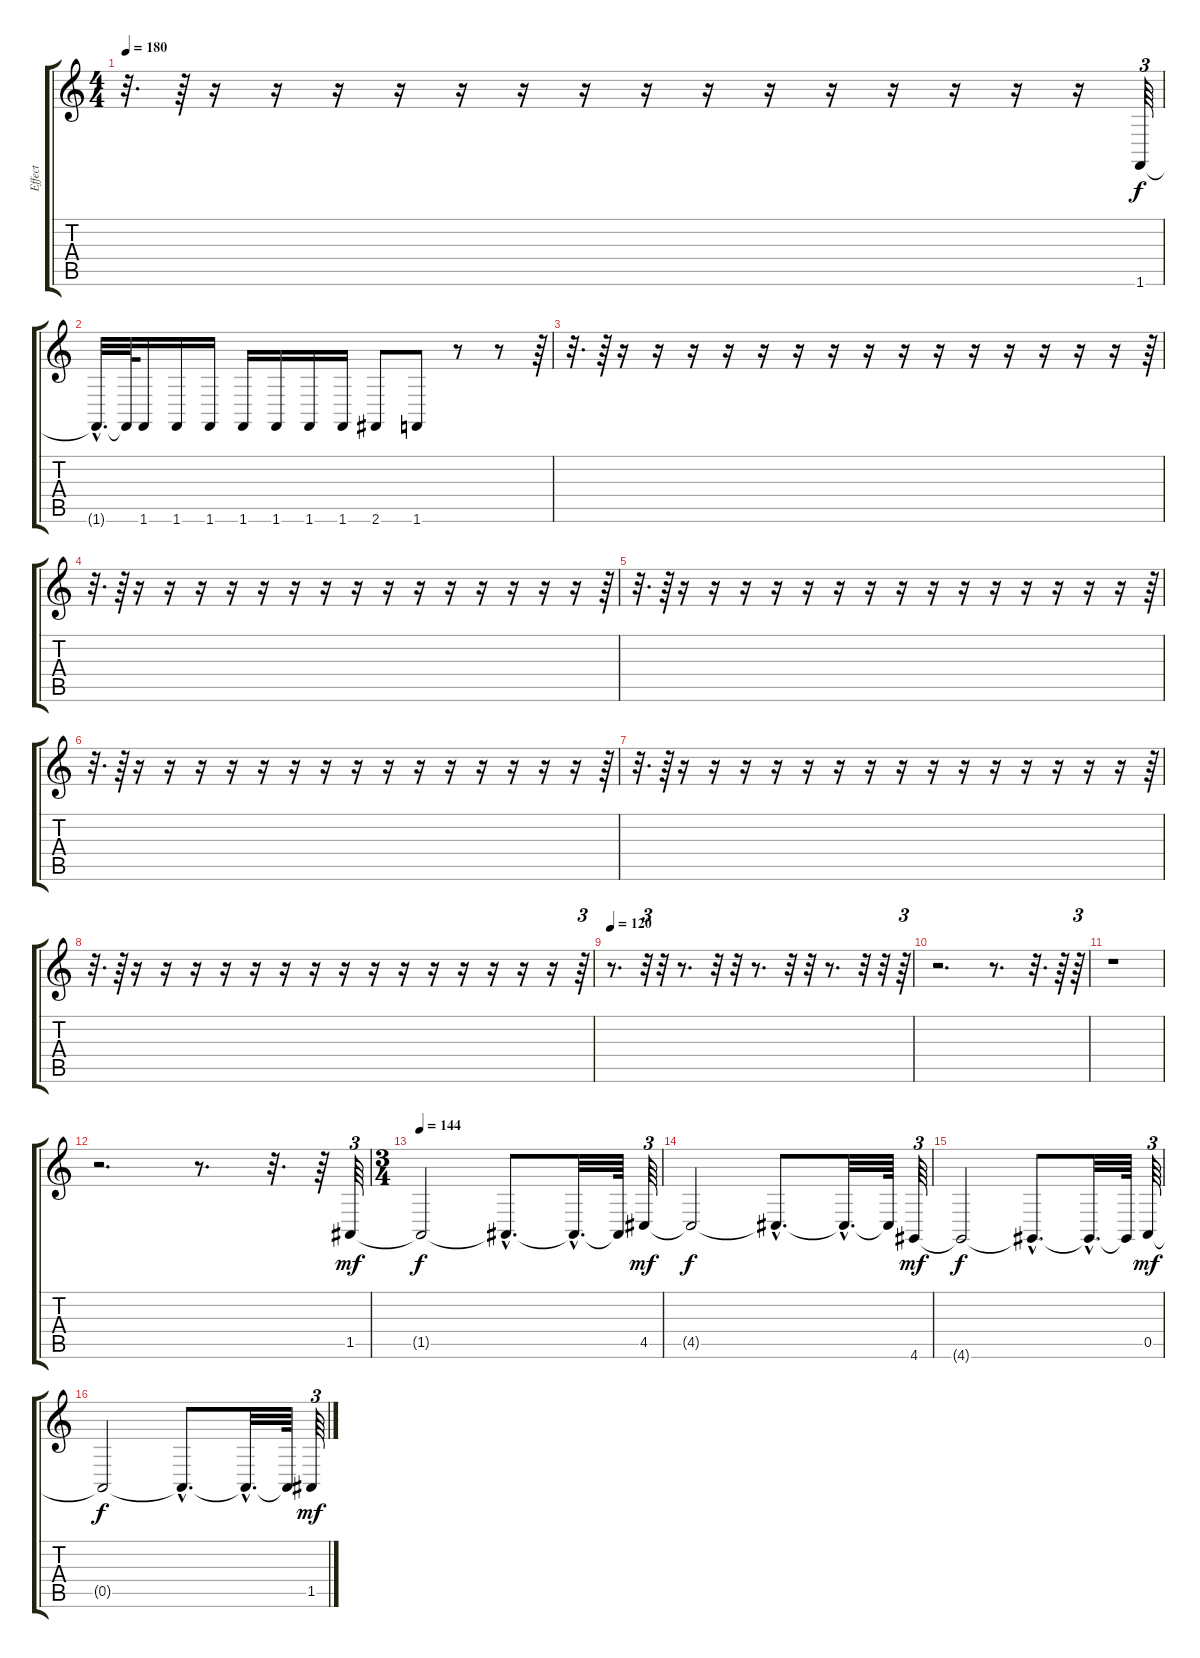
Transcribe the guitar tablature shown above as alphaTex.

\track ("Effect" "Effect") {instrument fx3crystal}
\staff {score tabs}
\tuning (E4 B3 G3 D3 A2 E2) {hide}
\ts (4 4)
\tempo 180
\clef g2
\ks c
r.32{d dy f} r.64 r.16 r.16 r.16 r.16 r.16 r.16 r.16 r.16 r.16 r.16 r.16 r.16 r.16 r.16 r.16 1.6.64{tu (3 2)} |
1.6{hac t}.32{d} 1.6{t}.64 1.6.16 1.6.16 1.6.16 1.6.16 1.6.16 1.6.16 1.6.16 2.6.8 1.6.8 r.8 r.8 r.64{tu (3 2)} |
r.32{d} r.64 r.16 r.16 r.16 r.16 r.16 r.16 r.16 r.16 r.16 r.16 r.16 r.16 r.16 r.16 r.16 r.64{tu (3 2)} |
r.32{d} r.64 r.16 r.16 r.16 r.16 r.16 r.16 r.16 r.16 r.16 r.16 r.16 r.16 r.16 r.16 r.16 r.64{tu (3 2)} |
r.32{d} r.64 r.16 r.16 r.16 r.16 r.16 r.16 r.16 r.16 r.16 r.16 r.16 r.16 r.16 r.16 r.16 r.64{tu (3 2)} |
r.32{d} r.64 r.16 r.16 r.16 r.16 r.16 r.16 r.16 r.16 r.16 r.16 r.16 r.16 r.16 r.16 r.16 r.64{tu (3 2)} |
r.32{d} r.64 r.16 r.16 r.16 r.16 r.16 r.16 r.16 r.16 r.16 r.16 r.16 r.16 r.16 r.16 r.16 r.64{tu (3 2)} |
r.32{d} r.64 r.16 r.16 r.16 r.16 r.16 r.16 r.16 r.16 r.16 r.16 r.16 r.16 r.16 r.16 r.16 r.64{tu (3 2)} |
\tempo 120
r.8{d} r.32{tu (3 2)} r.32 r.8{d} r.32 r.32 r.8{d} r.32 r.32 r.8{d} r.32 r.32 r.64{tu (3 2)} |
r.2{d} r.8{d} r.32{d} r.64 r.64{tu (3 2)} |
r.1 |
r.2{d} r.8{d} r.32{d} r.64 1.5.64{tu (3 2) dy mf volume 7 instrument brightacousticpiano} |
\ts (3 4)
\tempo 144
1.5{t}.2{dy f} 1.5{hac t}.8{d} 1.5{hac t}.32{d} 1.5{t}.64 4.5.64{tu (3 2) dy mf} |
4.5{t}.2{dy f} 4.5{hac t}.8{d} 4.5{hac t}.32{d} 4.5{t}.64 4.6.64{tu (3 2) dy mf} |
4.6{t}.2{dy f} 4.6{hac t}.8{d} 4.6{hac t}.32{d} 4.6{t}.64 0.5.64{tu (3 2) dy mf} |
0.5{t}.2{dy f} 0.5{hac t}.8{d} 0.5{hac t}.32{d} 0.5{t}.64 1.5.64{tu (3 2) dy mf}
